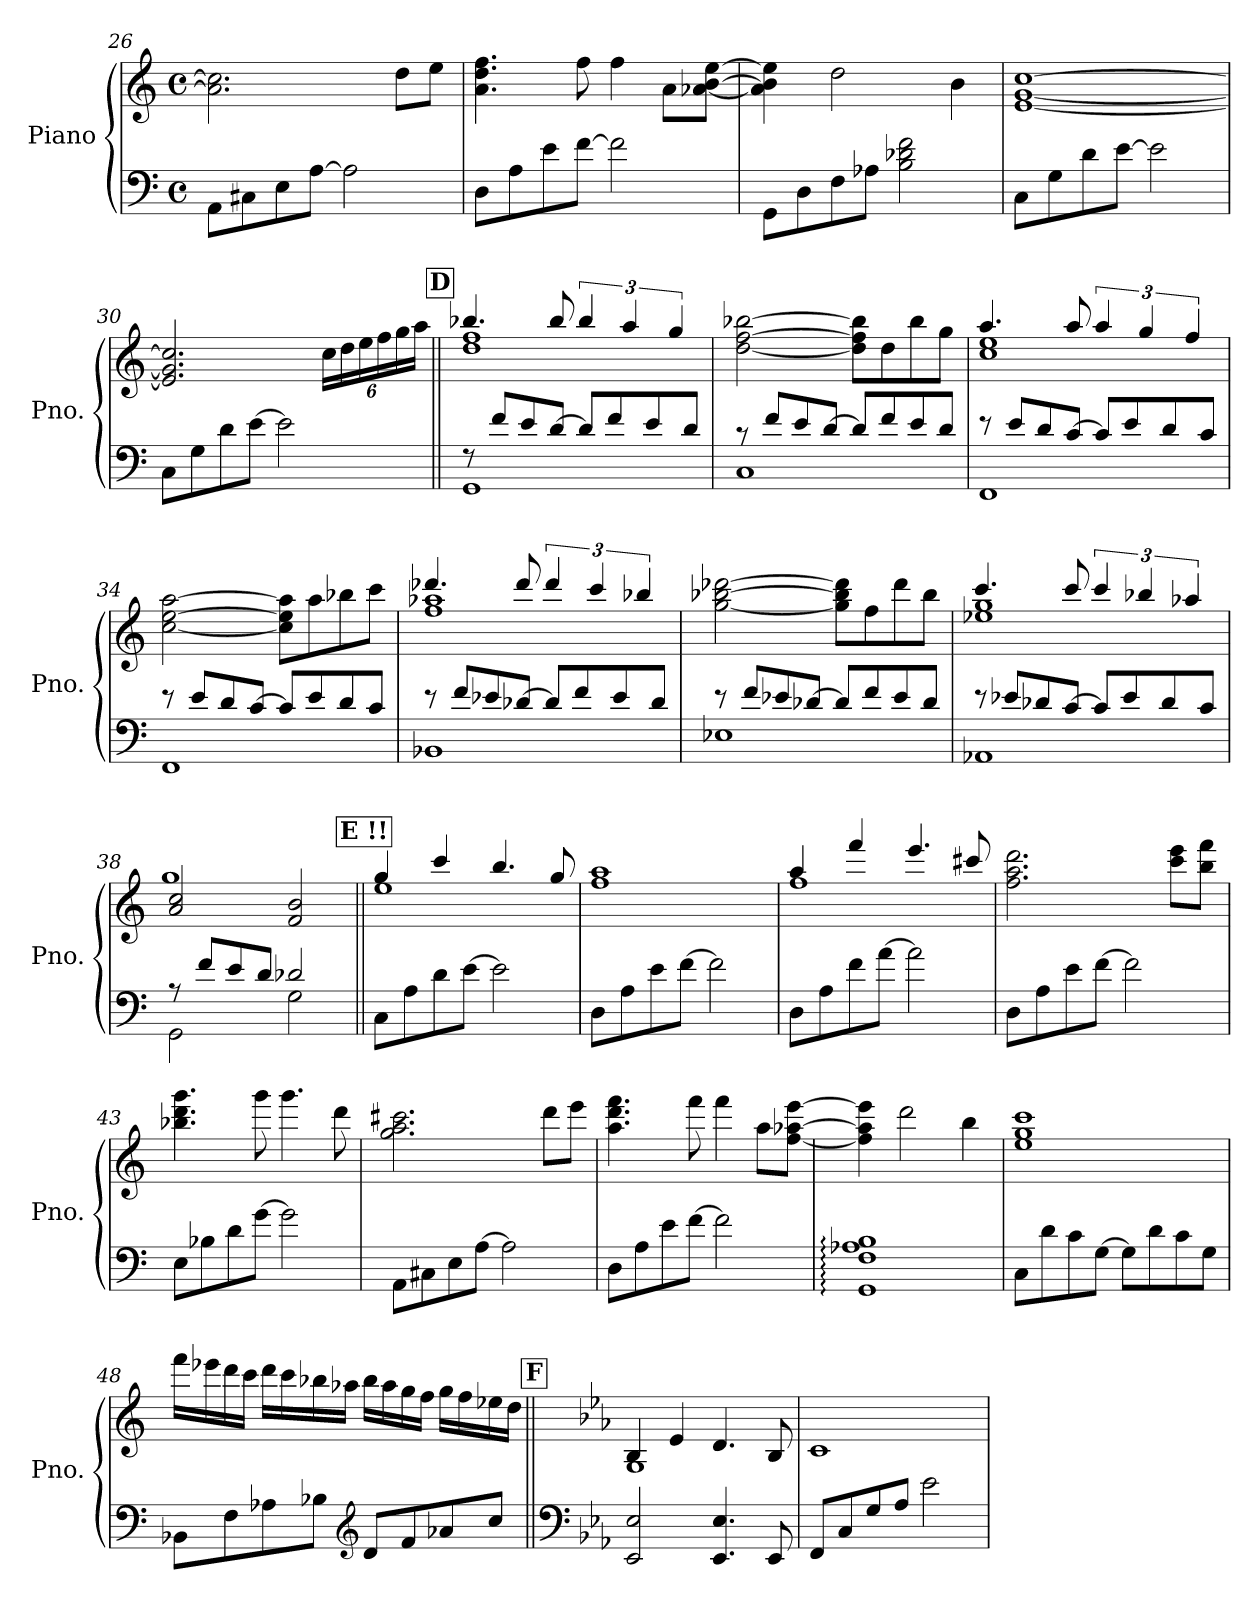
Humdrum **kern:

**kern	**kern
*part1	*part1
*staff2	*staff1
*I"Piano	*
*I'Pno.	*
*clefF4	*clefG2
*k[]	*k[]
*M4/4	*M4/4
*met(c)	*met(c)
=26	=26
8AA\L	2.a\] 2.cc#\]
8C#X\	.
8E\	.
[8A\J	.
2A\]	.
.	8dd\L
.	8ee\J
!!LO:PB:g=z
=27	=27
8D\L	4.a\ 4.dd\ 4.ff\
8A\	.
8e\	.
[8f\J	8ff\
2f\]	4ff\
.	8a\L
.	[8a-X\ [8b\ [8ee\J
=28	=28
8GG\L	4a-\] 4b\] 4ee\]
8D\	.
8F\	2dd\
8A-X\J	.
2B\ 2d-X\ 2f\	.
.	4b\
=29	=29
8C\L	[1e [1g [1cc
8G\	.
8d\	.
[8e\J	.
2e\]	.
=30	=30
8C\L	2.e/] 2.g/] 2.cc/]
8G\	.
8d\	.
[8e\J	.
2e\]	.
*	*Xbrackettup
.	24cc\LL
.	24dd\
.	24ee\
.	24ff\
.	24gg\
.	24aa\JJ
!!LO:REH:place=s1:a:B:fs=14:t=D
=31||	=31||
*^	*^
8rF	1GG	4.bb-X/	1dd 1ff
8f/L	.	.	.
8e/	.	.	.
[8d/J	.	8bb-/	.
*	*	*brackettup	*
8d/L]	.	6bb-/	.
8f/	.	.	.
.	.	6aa/	.
8e/	.	.	.
.	.	6gg/	.
8d/J	.	.	.
*	*	*v	*v
!!LO:LB:g=z
=32	=32	=32
8rc	1C	[2dd\ [2ff\ [2bb-X\
8f/L	.	.
8e/	.	.
[8d/J	.	.
8d/L]	.	8dd\] 8ff\] 8bb-\]L
8f/	.	8dd\
8e/	.	8bb-\
8d/J	.	8gg\J
=33	=33	=33
*	*	*^
8re	1FF	4.aa/	1cc 1ee
8e/L	.	.	.
8d/	.	.	.
[8c/J	.	8aa/	.
8c/L]	.	6aa/	.
8e/	.	.	.
.	.	6gg/	.
8d/	.	.	.
.	.	6ff/	.
8c/J	.	.	.
*	*	*v	*v
=34	=34	=34
8re	1FF	[2cc\ [2ee\ [2aa\
8e/L	.	.
8d/	.	.
[8c/J	.	.
8c/L]	.	8cc\] 8ee\] 8aa\]L
8e/	.	8aa\
8d/	.	8bb-X\
8c/J	.	8ccc\J
=35	=35	=35
*	*	*^
8re	1BB-X	4.ddd-X/	1ff 1aa-X
8f/L	.	.	.
8e-X/	.	.	.
[8d-X/J	.	8ddd-/	.
8d-/L]	.	6ddd-/	.
8f/	.	.	.
.	.	6ccc/	.
8e-/	.	.	.
.	.	6bb-X/	.
8d-/J	.	.	.
*	*	*v	*v
!!LO:LB:g=z
=36	=36	=36
8re	1E-X	[2gg\ [2bb-X\ [2ddd-X\
8f/L	.	.
8e-X/	.	.
[8d-X/J	.	.
8d-/L]	.	8gg\] 8bb-\] 8ddd-\]L
8f/	.	8ff\
8e-/	.	8ddd-\
8d-/J	.	8bb-\J
=37	=37	=37
*	*	*^
8re	1AA-X	4.ccc/	1ee-X 1gg
8e-X/L	.	.	.
8d-X/	.	.	.
[8c/J	.	8ccc/	.
8c/L]	.	6ccc/	.
8e-/	.	.	.
.	.	6bb-X/	.
8d-/	.	.	.
.	.	6aa-X/	.
8c/J	.	.	.
=38	=38	=38	=38
8rA	2GG\	2a/ 2cc/	1gg
8f/L	.	.	.
8e/	.	.	.
8d/J	.	.	.
2d-X/	2G\	2f/ 2b/	.
*v	*v	*	*
!!LO:REH:place=s1:a:B:fs=14:t=E	!!
=39||	=39||	=39||
8C\L	4gg/	1ee
8A\	.	.
8d\	4ccc/	.
[8e\J	.	.
2e\]	4.bb/	.
.	8gg/	.
*	*v	*v
!!LO:LB:g=z
=40	=40
8D\L	1ff 1aa
8A\	.
8e\	.
[8f\J	.
2f\]	.
=41	=41
*	*^
8D\L	4aa/	1ff
8A\	.	.
8f\	4fff/	.
[8a\J	.	.
2a\]	4.eee/	.
.	8ccc#X/	.
*	*v	*v
=42	=42
8D\L	2.ff\ 2.aa\ 2.ddd\
8A\	.
8e\	.
[8f\J	.
2f\]	.
.	8ccc\ 8eee\L
.	8bb\ 8fff\J
=43	=43
8E\L	4.bb-X\ 4.ddd\ 4.ggg\
8B-X\	.
8d\	.
[8g\J	8ggg\
2g\]	4.ggg\
.	8ddd\
=44	=44
8AA\L	2.gg\ 2.aa\ 2.ccc#X\
8C#X\	.
8E\	.
[8A\J	.
2A\]	.
.	8ddd\L
.	8eee\J
!!LO:LB:g=z
=45	=45
8D\L	4.aa\ 4.ddd\ 4.fff\
8A\	.
8e\	.
[8f\J	8fff\
2f\]	4fff\
.	8aa\L
.	[8ff\ [8aa-X\ [8eee\J
=46	=46
1GG: 1F: 1A-X: 1B:	4ff\] 4aa-\] 4eee\]
.	2ddd\
.	4bb\
=47	=47
8C\L	1ee 1gg 1ccc
8d\	.
8c\	.
[8G\J	.
8G\L]	.
8d\	.
8c\	.
8G\J	.
!!LO:PB:g=z
=48	=48
8BB-X\L	16fff\LL
.	16eee-X\
8F\	16ddd\
.	16ccc\JJ
8A-X\	16ddd\LL
.	16ccc\
8B-X\J	16bb-X\
.	16aa-X\JJ
*clefG2	*
8d/L	16bb-\LL
.	16aa-\
8f/	16gg\
.	16ff\JJ
8a-X/	16gg\LL
.	16ff\
8cc/J	16ee-X\
.	16dd\JJ
!!LO:REH:place=s1:a:B:fs=14:t=F
=49||	=49||
*clefF4	*
*k[b-e-a-]	*k[b-e-a-]
*	*^
2EE-/ 2E-/	4B-/	1G
.	4e-/	.
4.EE-/ 4.E-/	4.d/	.
8EE-/	8B-/	.
*	*v	*v
=50	=50
8FF/L	1c
8C/	.
8G/	.
8A-/J	.
2e-\	.
=	=
*-	*-
